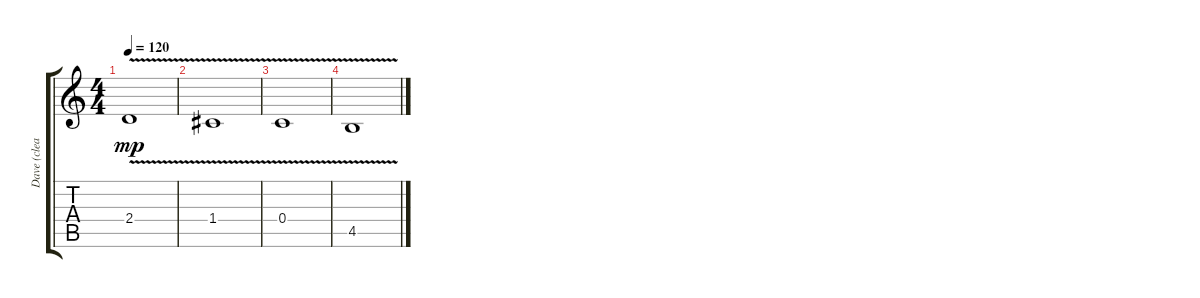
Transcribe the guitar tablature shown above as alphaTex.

\track ("Dave (clean)" "Dave (clea") {instrument electricguitarclean}
\staff {score tabs}
\tuning (D4 A3 F3 C3 G2 D2) {hide}
\ts (4 4)
\tempo 120
\clef g2
\ks c
2.4{v}.1{dy mp} |
1.4{v}.1 |
0.4{v}.1 |
4.5{v}.1
